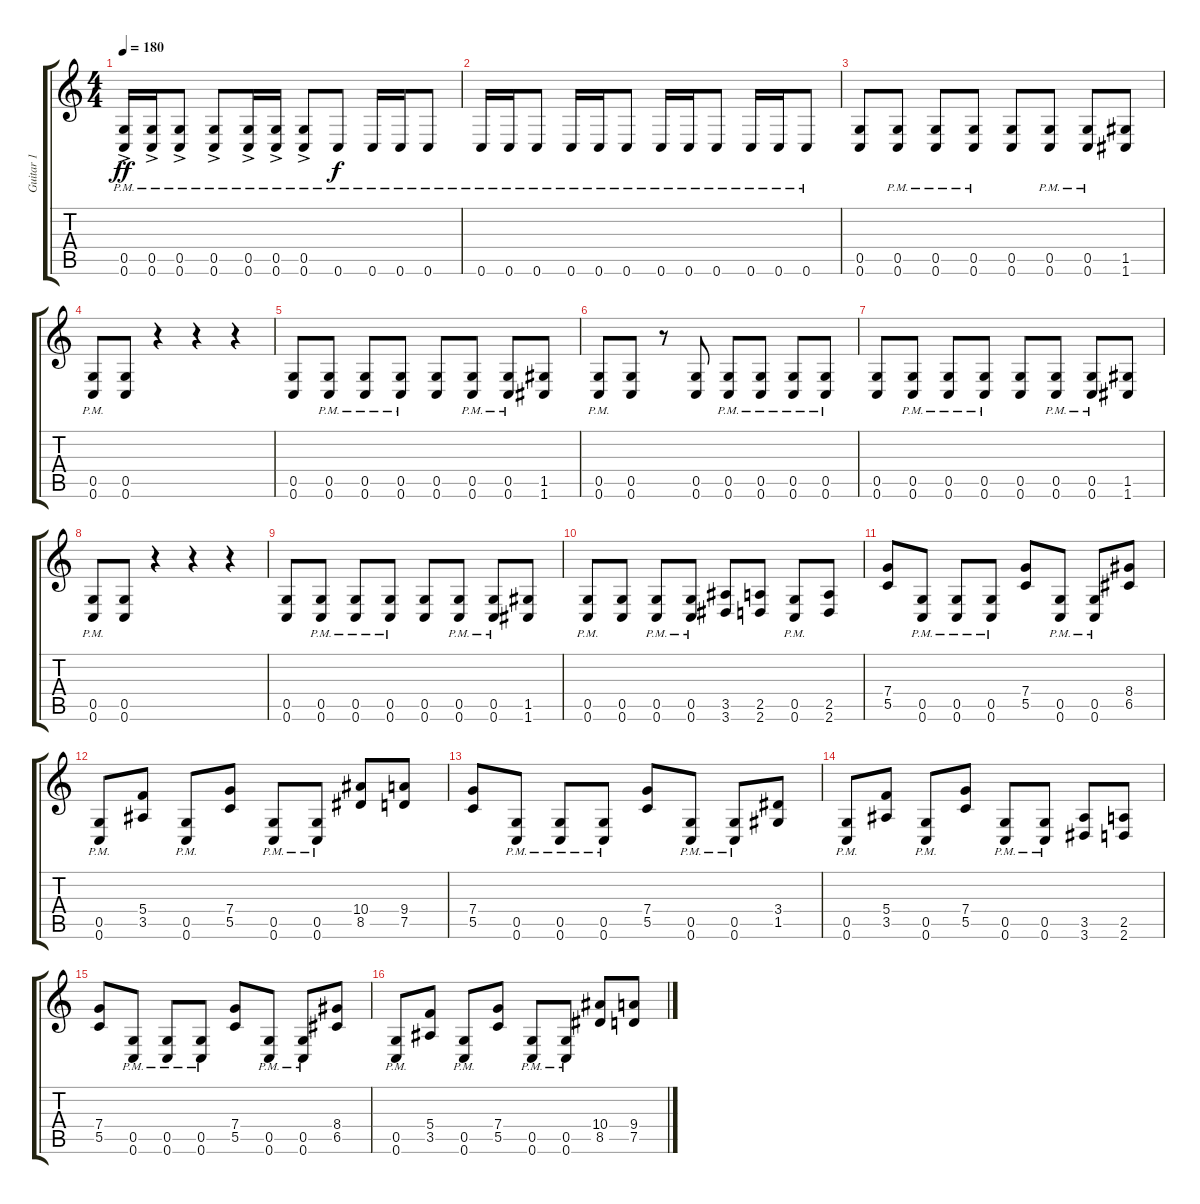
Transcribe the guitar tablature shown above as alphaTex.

\track ("Guitar 1" "Guitar 1") {instrument distortionguitar}
\staff {score tabs}
\tuning (D4 A3 F3 C3 G2 C2) {hide}
\ts (4 4)
\tempo 180
\clef g2
\ks c
(0.5{ac pm} 0.6{ac pm}).16{dy ff} (0.5{ac pm} 0.6{ac pm}).16 (0.5{ac pm} 0.6{ac pm}).8 (0.5{ac pm} 0.6{ac pm}).8 (0.5{ac pm} 0.6{ac pm}).16 (0.5{ac pm} 0.6{ac pm}).16 (0.5{ac pm} 0.6{ac pm}).8 0.6{pm}.8{dy f volume 5} 0.6{pm}.16 0.6{pm}.16 0.6{pm}.8 |
0.6{pm}.16 0.6{pm}.16 0.6{pm}.8 0.6{pm}.16 0.6{pm}.16 0.6{pm}.8 0.6{pm}.16 0.6{pm}.16 0.6{pm}.8 0.6{pm}.16 0.6{pm}.16 0.6{pm}.8 |
(0.5 0.6).8{volume 13} (0.5{pm} 0.6{pm}).8 (0.5{pm} 0.6{pm}).8 (0.5{pm} 0.6{pm}).8 (0.5 0.6).8 (0.5{pm} 0.6{pm}).8 (0.5{pm} 0.6{pm}).8 (1.5 1.6).8 |
(0.5{pm} 0.6{pm}).8 (0.5 0.6).8 r.4 r.4 r.4 |
(0.5 0.6).8 (0.5{pm} 0.6{pm}).8 (0.5{pm} 0.6{pm}).8 (0.5{pm} 0.6{pm}).8 (0.5 0.6).8 (0.5{pm} 0.6{pm}).8 (0.5{pm} 0.6{pm}).8 (1.5 1.6).8 |
(0.5{pm} 0.6{pm}).8 (0.5 0.6).8 r.8 (0.5 0.6).8 (0.5{pm} 0.6{pm}).8 (0.5{pm} 0.6{pm}).8 (0.5{pm} 0.6{pm}).8 (0.5{pm} 0.6{pm}).8 |
(0.5 0.6).8{volume 13} (0.5{pm} 0.6{pm}).8 (0.5{pm} 0.6{pm}).8 (0.5{pm} 0.6{pm}).8 (0.5 0.6).8 (0.5{pm} 0.6{pm}).8 (0.5{pm} 0.6{pm}).8 (1.5 1.6).8 |
(0.5{pm} 0.6{pm}).8 (0.5 0.6).8 r.4 r.4 r.4 |
(0.5 0.6).8 (0.5{pm} 0.6{pm}).8 (0.5{pm} 0.6{pm}).8 (0.5{pm} 0.6{pm}).8 (0.5 0.6).8 (0.5{pm} 0.6{pm}).8 (0.5{pm} 0.6{pm}).8 (1.5 1.6).8 |
(0.5{pm} 0.6{pm}).8 (0.5 0.6).8 (0.5{pm} 0.6{pm}).8 (0.5{pm} 0.6{pm}).8 (3.5 3.6).8 (2.5 2.6).8 (0.5{pm} 0.6{pm}).8 (2.5 2.6).8 |
(7.4 5.5).8 (0.5{pm} 0.6{pm}).8 (0.5{pm} 0.6{pm}).8 (0.5{pm} 0.6{pm}).8 (7.4 5.5).8 (0.5{pm} 0.6{pm}).8 (0.5{pm} 0.6{pm}).8 (8.4 6.5).8 |
(0.5{pm} 0.6{pm}).8 (5.4 3.5).8 (0.5{pm} 0.6{pm}).8 (7.4 5.5).8 (0.5{pm} 0.6{pm}).8 (0.5{pm} 0.6{pm}).8 (10.4 8.5).8 (9.4 7.5).8 |
(7.4 5.5).8 (0.5{pm} 0.6{pm}).8 (0.5{pm} 0.6{pm}).8 (0.5{pm} 0.6{pm}).8 (7.4 5.5).8 (0.5{pm} 0.6{pm}).8 (0.5{pm} 0.6{pm}).8 (3.4 1.5).8 |
(0.5{pm} 0.6{pm}).8 (5.4 3.5).8 (0.5{pm} 0.6{pm}).8 (7.4 5.5).8 (0.5{pm} 0.6{pm}).8 (0.5{pm} 0.6{pm}).8 (3.5 3.6).8 (2.5 2.6).8 |
(7.4 5.5).8 (0.5{pm} 0.6{pm}).8 (0.5{pm} 0.6{pm}).8 (0.5{pm} 0.6{pm}).8 (7.4 5.5).8 (0.5{pm} 0.6{pm}).8 (0.5{pm} 0.6{pm}).8 (8.4 6.5).8 |
(0.5{pm} 0.6{pm}).8 (5.4 3.5).8 (0.5{pm} 0.6{pm}).8 (7.4 5.5).8 (0.5{pm} 0.6{pm}).8 (0.5{pm} 0.6{pm}).8 (10.4 8.5).8 (9.4 7.5).8
